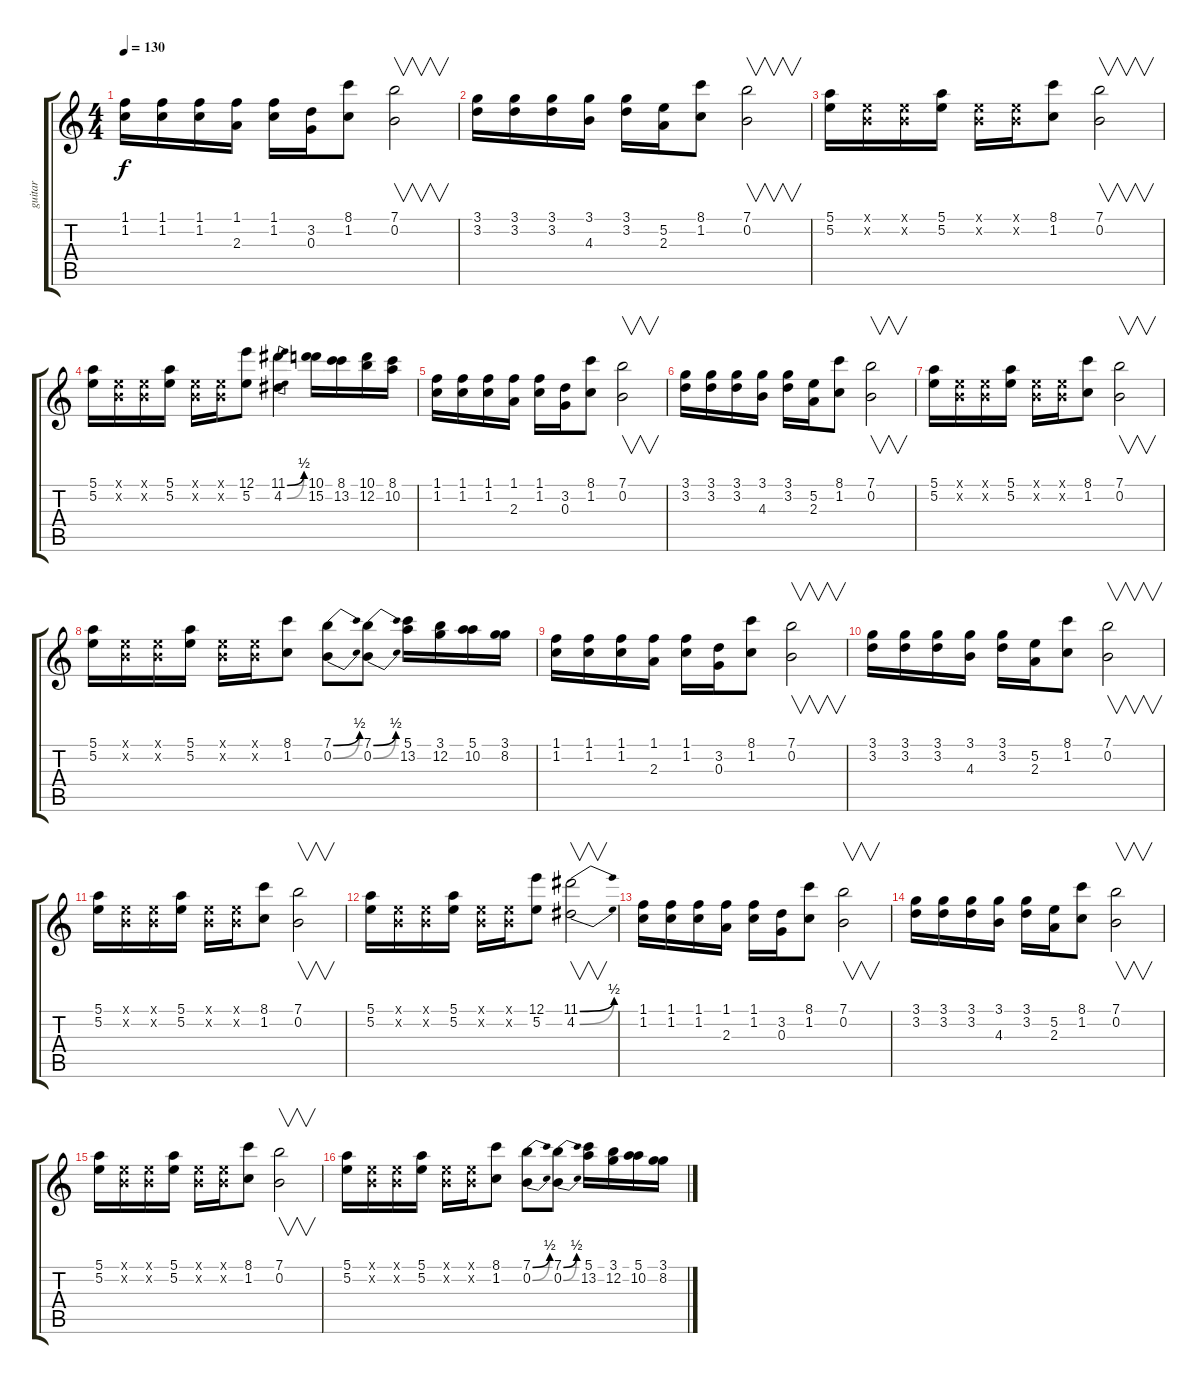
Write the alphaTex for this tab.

\track ("guitar" "guitar") {instrument overdrivenguitar}
\staff {score tabs}
\tuning (E4 B3 G3 D3 A2 E2) {hide}
\ts (4 4)
\tempo 130
\clef g2
\ks c
(1.1 1.2).16{dy f} (1.1 1.2).16 (1.1 1.2).16 (1.1 2.3).16 (1.1 1.2).16 (3.2 0.3).16 (8.1 1.2).8 (7.1 0.2).2{v} |
(3.1 3.2).16 (3.1 3.2).16 (3.1 3.2).16 (3.1 4.3).16 (3.1 3.2).16 (5.2 2.3).16 (8.1 1.2).8 (7.1 0.2).2{v} |
(5.1 5.2).16 (0.1{x} 0.2{x}).16 (0.1{x} 0.2{x}).16 (5.1 5.2).16 (0.1{x} 0.2{x}).16 (0.1{x} 0.2{x}).16 (8.1 1.2).8 (7.1 0.2).2{v} |
(5.1 5.2).16 (0.1{x} 0.2{x}).16 (0.1{x} 0.2{x}).16 (5.1 5.2).16 (0.1{x} 0.2{x}).16 (0.1{x} 0.2{x}).16 (12.1 5.2).8 (11.1{be (bend 0 0 60 2)} 4.2{be (bend 0 0 60 2)}).4 (10.1 15.2).16 (8.1 13.2).16 (10.1 12.2).16 (8.1 10.2).16 |
(1.1 1.2).16 (1.1 1.2).16 (1.1 1.2).16 (1.1 2.3).16 (1.1 1.2).16 (3.2 0.3).16 (8.1 1.2).8 (7.1 0.2).2{v} |
(3.1 3.2).16 (3.1 3.2).16 (3.1 3.2).16 (3.1 4.3).16 (3.1 3.2).16 (5.2 2.3).16 (8.1 1.2).8 (7.1 0.2).2{v} |
(5.1 5.2).16 (0.1{x} 0.2{x}).16 (0.1{x} 0.2{x}).16 (5.1 5.2).16 (0.1{x} 0.2{x}).16 (0.1{x} 0.2{x}).16 (8.1 1.2).8 (7.1 0.2).2{v} |
(5.1 5.2).16 (0.1{x} 0.2{x}).16 (0.1{x} 0.2{x}).16 (5.1 5.2).16 (0.1{x} 0.2{x}).16 (0.1{x} 0.2{x}).16 (8.1 1.2).8 (7.1{be (bend 0 0 60 2)} 0.2{be (bend 0 0 60 2)}).8 (7.1{be (bend 0 0 60 2)} 0.2{be (bend 0 0 60 2)}).8 (5.1 13.2).16 (3.1 12.2).16 (5.1 10.2).16 (3.1 8.2).16 |
(1.1 1.2).16 (1.1 1.2).16 (1.1 1.2).16 (1.1 2.3).16 (1.1 1.2).16 (3.2 0.3).16 (8.1 1.2).8 (7.1 0.2).2{v} |
(3.1 3.2).16 (3.1 3.2).16 (3.1 3.2).16 (3.1 4.3).16 (3.1 3.2).16 (5.2 2.3).16 (8.1 1.2).8 (7.1 0.2).2{v} |
(5.1 5.2).16 (0.1{x} 0.2{x}).16 (0.1{x} 0.2{x}).16 (5.1 5.2).16 (0.1{x} 0.2{x}).16 (0.1{x} 0.2{x}).16 (8.1 1.2).8 (7.1 0.2).2{v} |
(5.1 5.2).16 (0.1{x} 0.2{x}).16 (0.1{x} 0.2{x}).16 (5.1 5.2).16 (0.1{x} 0.2{x}).16 (0.1{x} 0.2{x}).16 (12.1 5.2).8 (11.1{be (bend 0 0 60 2)} 4.2{be (bend 0 0 60 2)}).2{v} |
(1.1 1.2).16 (1.1 1.2).16 (1.1 1.2).16 (1.1 2.3).16 (1.1 1.2).16 (3.2 0.3).16 (8.1 1.2).8 (7.1 0.2).2{v} |
(3.1 3.2).16 (3.1 3.2).16 (3.1 3.2).16 (3.1 4.3).16 (3.1 3.2).16 (5.2 2.3).16 (8.1 1.2).8 (7.1 0.2).2{v} |
(5.1 5.2).16 (0.1{x} 0.2{x}).16 (0.1{x} 0.2{x}).16 (5.1 5.2).16 (0.1{x} 0.2{x}).16 (0.1{x} 0.2{x}).16 (8.1 1.2).8 (7.1 0.2).2{v} |
(5.1 5.2).16 (0.1{x} 0.2{x}).16 (0.1{x} 0.2{x}).16 (5.1 5.2).16 (0.1{x} 0.2{x}).16 (0.1{x} 0.2{x}).16 (8.1 1.2).8 (7.1{be (bend 0 0 60 2)} 0.2{be (bend 0 0 60 2)}).8 (7.1{be (bend 0 0 60 2)} 0.2{be (bend 0 0 60 2)}).8 (5.1 13.2).16 (3.1 12.2).16 (5.1 10.2).16 (3.1 8.2).16
